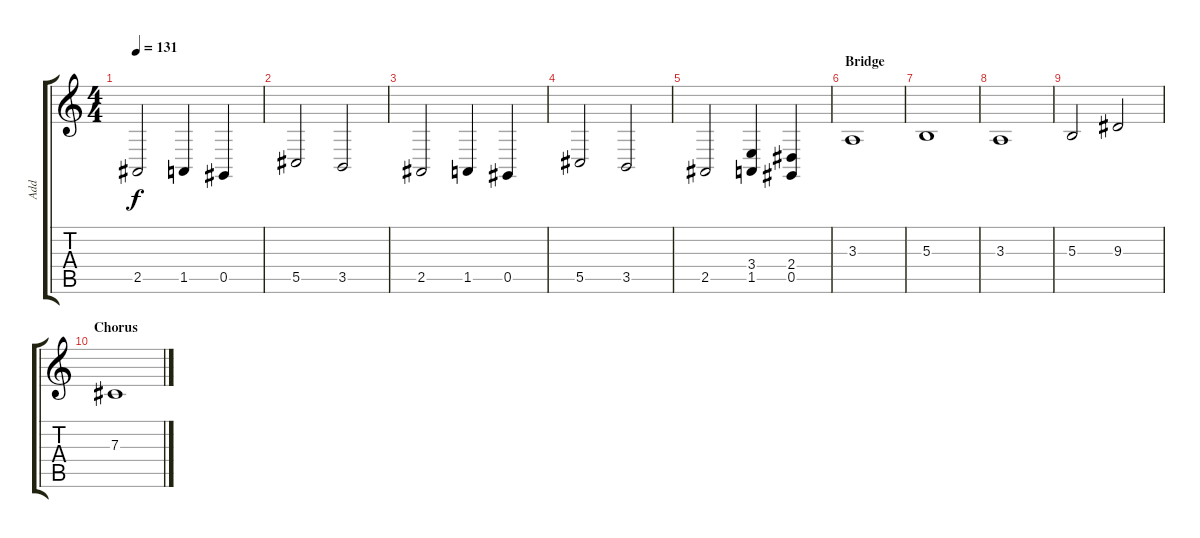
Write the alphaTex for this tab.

\track ("Add" "Add") {instrument stringensemble1}
\staff {score tabs}
\tuning (Eb4 Bb3 Gb3 Db3 Ab2 Eb2) {hide}
\ts (4 4)
\tempo 131
\clef g2
\ks c
2.5.2{dy f} 1.5.4 0.5.4 |
5.5.2 3.5.2 |
2.5.2 1.5.4 0.5.4 |
5.5.2 3.5.2 |
2.5.2 (3.4 1.5).4 (2.4 0.5).4 |
\section ("" "Bridge")
3.3.1{instrument stringensemble1} |
5.3.1 |
3.3.1 |
5.3.2 9.3.2 |
\section ("" "Chorus")
7.3.1
